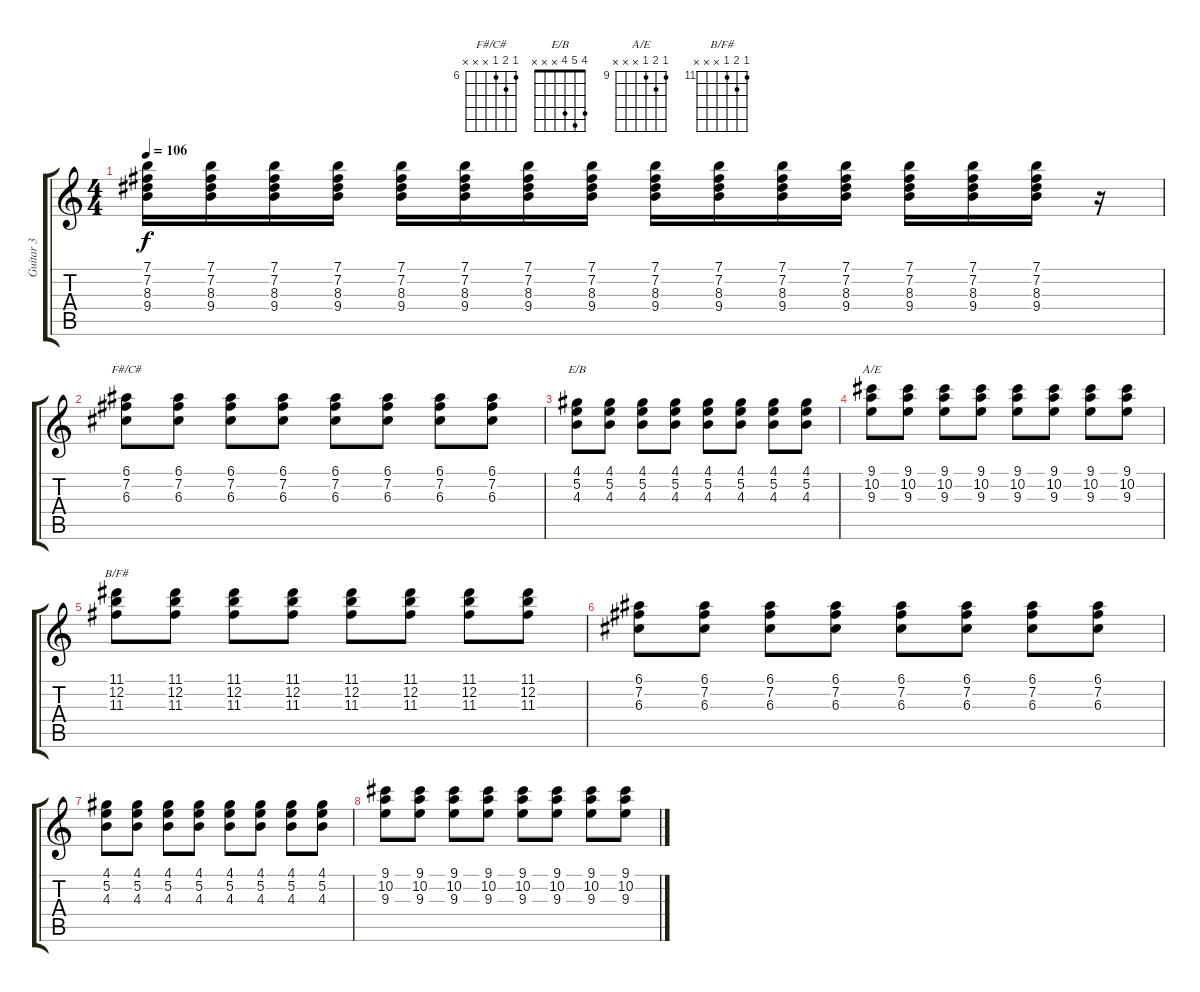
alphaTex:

\track ("Guitar 3" "Guitar 3") {instrument distortionguitar}
\staff {score tabs}
\tuning (E4 B3 G3 D3 A2 E2) {hide}
\chord ("F#/C#" 6 7 6 x x x) {firstfret 6}
\chord ("E/B" 4 5 4 x x x)
\chord ("A/E" 9 10 9 x x x) {firstfret 9}
\chord ("B/F#" 11 12 11 x x x) {firstfret 11}
\ts (4 4)
\tempo 106
\clef g2
\ks c
(7.1 7.2 8.3 9.4).16{dy f} (7.1 7.2 8.3 9.4).16 (7.1 7.2 8.3 9.4).16 (7.1 7.2 8.3 9.4).16 (7.1 7.2 8.3 9.4).16 (7.1 7.2 8.3 9.4).16 (7.1 7.2 8.3 9.4).16 (7.1 7.2 8.3 9.4).16 (7.1 7.2 8.3 9.4).16 (7.1 7.2 8.3 9.4).16 (7.1 7.2 8.3 9.4).16 (7.1 7.2 8.3 9.4).16 (7.1 7.2 8.3 9.4).16 (7.1 7.2 8.3 9.4).16 (7.1 7.2 8.3 9.4).16 r.16 |
(6.1 7.2 6.3).8{ch "F#/C#"} (6.1 7.2 6.3).8 (6.1 7.2 6.3).8 (6.1 7.2 6.3).8 (6.1 7.2 6.3).8 (6.1 7.2 6.3).8 (6.1 7.2 6.3).8 (6.1 7.2 6.3).8 |
(4.1 5.2 4.3).8{ch "E/B"} (4.1 5.2 4.3).8 (4.1 5.2 4.3).8 (4.1 5.2 4.3).8 (4.1 5.2 4.3).8 (4.1 5.2 4.3).8 (4.1 5.2 4.3).8 (4.1 5.2 4.3).8 |
(9.1 10.2 9.3).8{ch "A/E"} (9.1 10.2 9.3).8 (9.1 10.2 9.3).8 (9.1 10.2 9.3).8 (9.1 10.2 9.3).8 (9.1 10.2 9.3).8 (9.1 10.2 9.3).8 (9.1 10.2 9.3).8 |
(11.1 12.2 11.3).8{ch "B/F#"} (11.1 12.2 11.3).8 (11.1 12.2 11.3).8 (11.1 12.2 11.3).8 (11.1 12.2 11.3).8 (11.1 12.2 11.3).8 (11.1 12.2 11.3).8 (11.1 12.2 11.3).8 |
(6.1 7.2 6.3).8 (6.1 7.2 6.3).8 (6.1 7.2 6.3).8 (6.1 7.2 6.3).8 (6.1 7.2 6.3).8 (6.1 7.2 6.3).8 (6.1 7.2 6.3).8 (6.1 7.2 6.3).8 |
(4.1 5.2 4.3).8 (4.1 5.2 4.3).8 (4.1 5.2 4.3).8 (4.1 5.2 4.3).8 (4.1 5.2 4.3).8 (4.1 5.2 4.3).8 (4.1 5.2 4.3).8 (4.1 5.2 4.3).8 |
(9.1 10.2 9.3).8 (9.1 10.2 9.3).8 (9.1 10.2 9.3).8 (9.1 10.2 9.3).8 (9.1 10.2 9.3).8 (9.1 10.2 9.3).8 (9.1 10.2 9.3).8 (9.1 10.2 9.3).8
